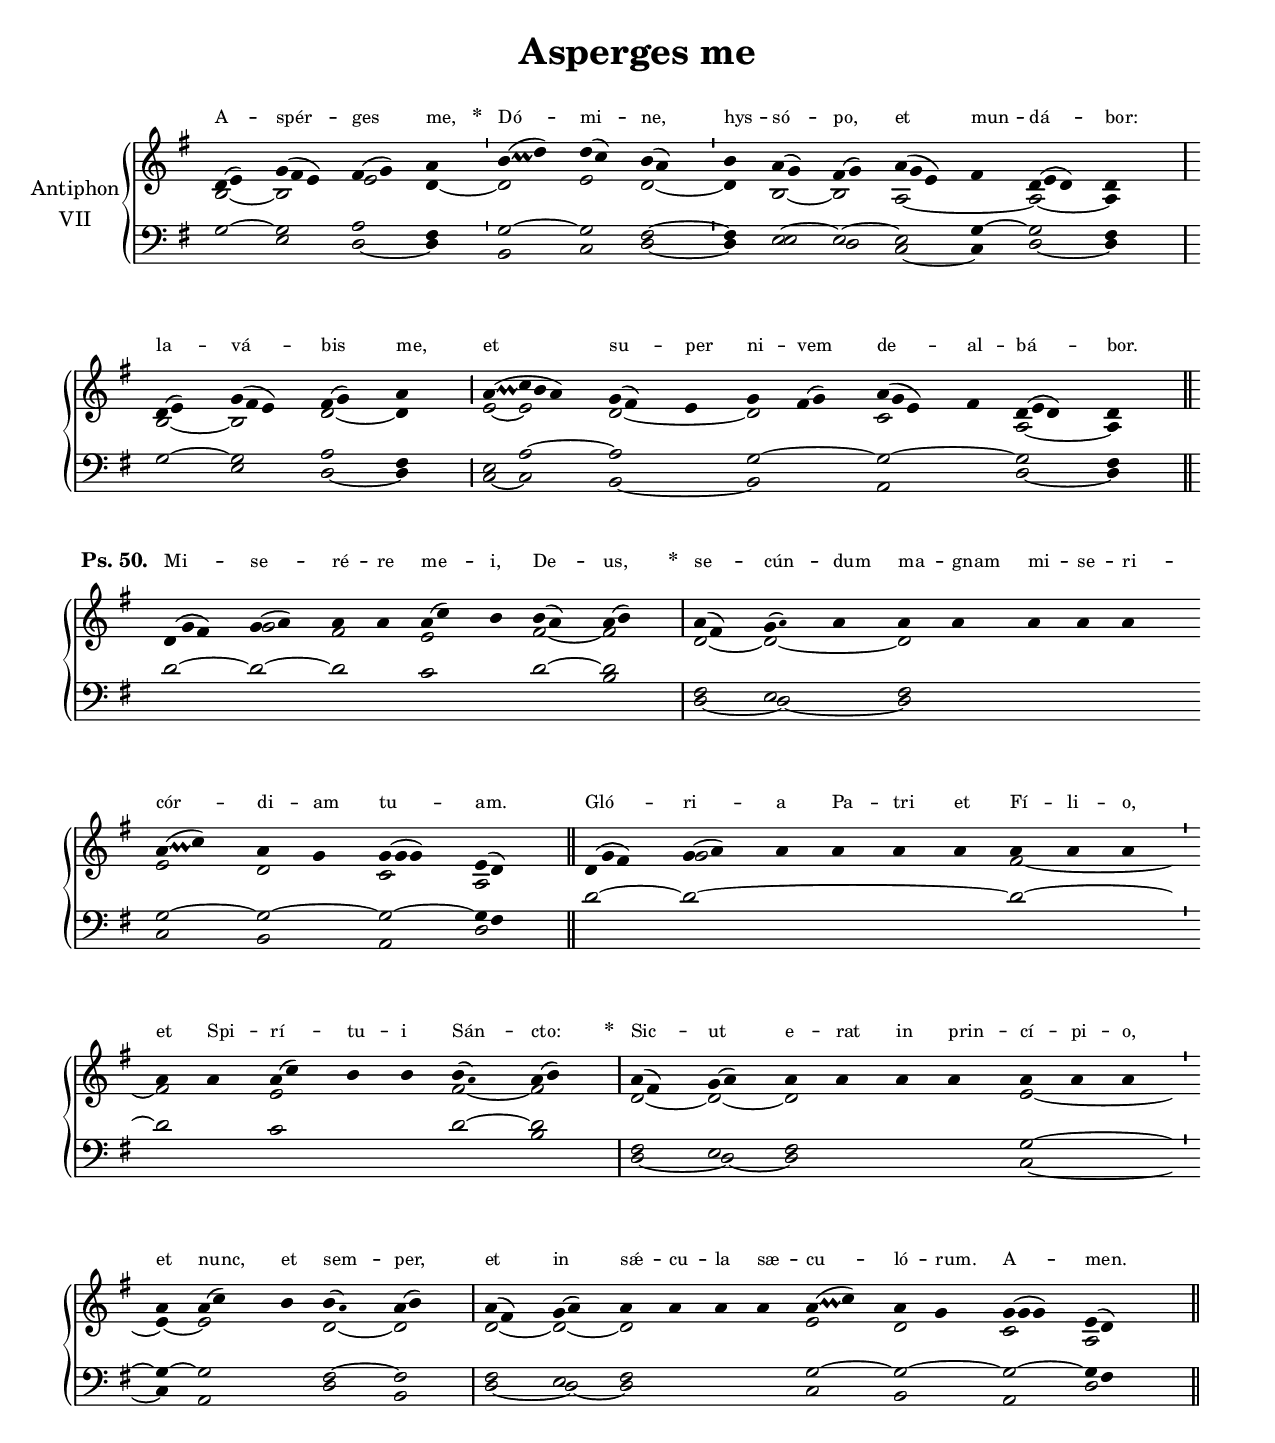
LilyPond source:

\version "2.18"
\include "gregorian.ly"
\include "noh2.ily"

%\include "lilypond-book-preamble.ly"

%Page reference: page v.1
%(volume.page)

global = {
 \key d \mixolydian
 \cadenzaOn 
 \override Glissando #'thickness = #2.0
}

\header {
  title = \markup \center-column {"Asperges me" \vspace #1 }
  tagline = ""
  composer = ""
}

\paper {
 #(include-special-characters)
  oddHeaderMarkup = \markup \fill-line {
    \line {}
    \center-column {
      \on-the-fly #first-page     " "
      \on-the-fly #not-first-page "Asperges me"
    }
    \line { \on-the-fly #print-page-number-check-first \fromproperty #'page:page-number-string }
  }
  evenHeaderMarkup = \markup \fill-line {
    \line { \on-the-fly #print-page-number-check-first \fromproperty #'page:page-number-string }
    \center-column { "Asperges me" }
    \line {}
  }
}

chantText = \lyricmode {
A -- spér -- ges me, 
\set stanza = " * " Dó -- mi -- ne, hys -- só -- po, et mun -- dá -- bor: 
la -- vá -- bis me, 
et su -- per ni -- vem de -- al -- bá -- bor. 
\set stanza = " Ps. 50. " 
Mi -- se -- ré -- re me -- i, De -- us, 
\set stanza = " * " 
se -- cún -- dum ma -- gnam mi -- se -- ri -- cór -- di -- am tu -- am. 
Gló -- ri -- a Pa -- tri et Fí -- li -- o, et Spi -- rí -- tu -- i Sán -- cto: 
\set stanza = " * " 
Sic -- ut e -- rat in prin -- cí -- pi -- o, et nunc, et sem -- per, 
et in sǽ -- cu -- la sæ -- cu -- ló -- rum. A -- men. }

chantMusic = {
\tieDown   d'4 ( e'4) g'4 ( fis'4 e'4) fis'4 ( g'4) a'4 \divisioMinima
 b'4 ( \quil c'' d''4) d''4 ( c''4) b'4 ( a'4) \divisioMinima
 b'4 a'4 ( g'4) fis'4 ( g'4)
 a'4 ( g'4 e'4) fis'4 d'4 ( e'4 d'4) d'4 \divisioMaxima \forceBreak
 d'4 ( e'4) g'4 ( fis'4 e'4) fis'4 ( g'4) a'4 \divisioMaior
 a'4 ( \quil b' c''4 b'4 a'4) g'4 ( fis'4) e'4 g'4 fis'4 ( g'4)
 a'4 ( g'4 e'4) fis'4 d'4 ( e'4 d'4) d'4 \finalis \forceBreak
 d'4 ( g'4 fis'4) g'4 ( a'4) a'4 a'4 a'4 ( c''4) b'4 b'4 ( a'4) a'4 ( b'4) \divisioMaxima
 a'4 ( fis'4) g'4 ( \once \tweak #'font-size #-4 a' ) a'4 a'4 a'4 a'4 a'4 a'4 \forceBreak
 a'4 ( \quil b' c''4) a'4 g'4 g'4 ( g'4 g'4) e'4 ( d'4) \finalis
 d'4 ( g'4 fis'4) g'4 ( a'4) a'4 a'4 a'4 a'4 
 a'4 a'4 a'4 \divisioMinima \forceBreak
 a'4 a'4 a'4 ( c''4) b'4 b'4 b'4 ( \once \tweak #'font-size #-4 a' ) a'4 ( b'4) \divisioMaxima
 a'4 ( fis'4) g'4 ( a'4) a'4 a'4 a'4 a'4 a'4 a'4 a'4 \divisioMinima
 \forceBreak
 a'4 a'4 ( c''4) b'4 b'4 ( \once \tweak #'font-size #-4 a' ) a'4 ( b'4) \divisioMaxima
 a'4 ( fis'4) g'4 ( a'4) a'4 a'4 a'4 a'4 a'4 ( \quil b' c''4) a'4 g'4 g'4 ( g'4 g'4) e'4 ( d'4) \finalis

}

altoMusic = {
b2 ~ b2*3/2 e'2 d'4 ~ \divisioMinima
d'2*3/2 e'2 d'2 ~ \divisioMinima
d'4 b2 ~ b2 a2*4/2 ~ a2*3/2 ~ a4 \divisioMaxima
b2 ~ b2*3/2 d'2 ~ d'4 \divisioMaior
e'2 ~ e'2*3/2 d'2*3/2 ~ d'2*3/2 c'2*4/2 a2*3/2 ~ a4 \finalis
r2*3/2 g'2 fis'2 e'2*3/2 fis'2 ~ fis'2 \divisioMaxima
d'2 ~ d'2*3/2 ~ d'2*5/2 e'2*3/2 d'2 c'2*3/2 a2 \finalis
r2*3/2 g'2*6/2 fis'2*3/2 ~ \divisioMinima
fis'2 e'2*4/2 fis'2 ~ fis'2 \divisioMaxima
d'2 ~ d'2 ~ d'2*4/2 e'2*3/2 ~ \divisioMinima
e'4 ~ e'2*3/2 d'2 ~ d'2 \divisioMaxima
d'2 ~ d'2 ~ d'2*4/2 e'2*3/2 d'2 c'2*3/2 a2 \finalis
}

tenorMusic = {
g2 ~ g2*3/2 a2 fis4 \divisioMinima
g2*3/2 ~ g2 fis2 ~ \divisioMinima
fis4 e2 ~ e2 ~ e2*3/2 g4 ~ g2*3/2 fis4 \divisioMaxima
g2 ~ g2*3/2 a2 fis4 \divisioMaior
e2 a2*3/2 ~ a2*3/2 g2*3/2 ~ g2*4/2 ~ g2*3/2 fis4 \finalis
d'2*3/2 ~ d'2 ~ d'2 c'2*3/2 d'2 ~ d'2 \divisioMaxima
fis2 e2*3/2 fis2*5/2 g2*3/2 ~ g2 ~ g2*3/2 ~ g4 fis4 \finalis
d'2*3/2 ~ d'2*6/2 ~ d'2*3/2 ~ \divisioMinima
d'2 c'2*4/2 d'2 ~ d'2 \divisioMaxima
fis2 e2 fis2*4/2 g2*3/2 ~ \divisioMinima
g4 ~ g2*3/2 fis2 ~ fis2 \divisioMaxima
fis2 e2 fis2*4/2 g2*3/2 ~ g2 ~ g2*3/2 ~ g4 fis4 \finalis
}

bassMusic = {
r2 e2*3/2 d2 ~ d4 \divisioMinima
b,2*3/2 c2 d2 ~ \divisioMinima
d4 \shiftRight e2 d2 c2*3/2 ~ c4 d2*3/2 ~ d4 \divisioMaxima
r2 e2*3/2 d2 ~ d4 \divisioMaior
c2 ~ c2*3/2 b,2*3/2 ~ b,2*3/2 a,2*4/2 d2*3/2 ~ d4 \finalis
r2*12/2 b2 \divisioMaxima
d2 ~ d2*3/2 ~ d2*5/2 c2*3/2 b,2 a,2*3/2 d2 \finalis
r2*12/2 \divisioMinima
r2*8/2 b2 \divisioMaxima
d2 ~ d2 ~ d2*4/2 c2*3/2 ~ \divisioMinima
c4 a,2*3/2 d2 b,2 \divisioMaxima
d2 ~ d2 ~ d2*4/2 c2*3/2 b,2 a,2*3/2 d2 \finalis
}

voiceLines = {
\voiceLineStyle


}

\score{
  <<
    \new Lyrics
    \new GrandStaff <<
      \set GrandStaff.autoBeaming = ##f
      \set GrandStaff.instrumentName = \markup \center-column {
        "Antiphon"
        "VII"
      }
      \new Staff = up <<
        \new Voice = "chant" {
          \voiceOne \global \chantMusic
        }
        \new Voice {
          \voiceTwo \global \altoMusic
        }
      >>

      \new Staff = down <<
        \clef bass
        \new Voice {
          \voiceOne \global \tenorMusic
        }
        \new Voice {
          \voiceTwo \global \bassMusic
        }
	\new Voice {
        \voiceThree \global \voiceLines
        }
      >>
    >>
    \context Lyrics {
      \lyricsto chant {
        \chantText
      }
    }
  >>
  \layout{
  }
}
